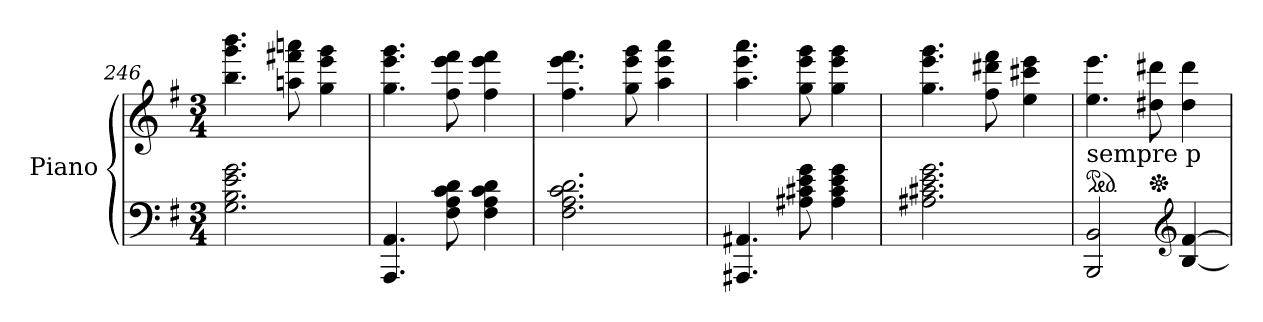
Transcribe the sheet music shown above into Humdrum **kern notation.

**kern	**kern
*part1	*part1
*staff2	*staff1
*I"Piano	*
*I'Pno	*
!!LO:PB:g=z
*clefF4	*clefG2
*k[f#]	*k[f#]
*G:	*G:
*M3/4	*M3/4
=246	=246
2.G\ 2.B\ 2.e\ 2.g\	4.bb\ 4.ggg\ 4.bbb\
.	8aan\ 8fff#X\ 8aaan\
.	4gg\ 4eee\ 4ggg\
=247	=247
4.AAA/ 4.AA/	4.gg\ 4.eee\ 4.ggg\
8F#\ 8A\ 8c\ 8d\	8ff#\ 8eee\ 8fff#\
4F#\ 4A\ 4c\ 4d\	4ff#\ 4eee\ 4fff#\
=248	=248
2.F#\ 2.A\ 2.c\ 2.d\	4.ff#\ 4.eee\ 4.fff#\
.	8gg\ 8eee\ 8ggg\
.	4aa\ 4eee\ 4aaa\
=249	=249
4.AAA#X/ 4.AA#X/	4.aa\ 4.eee\ 4.aaa\
8A#X\ 8c#X\ 8e\ 8g\	8gg\ 8eee\ 8ggg\
4A#\ 4c#\ 4e\ 4g\	4gg\ 4eee\ 4ggg\
=250	=250
2.A#X\ 2.c#X\ 2.e\ 2.g\	4.gg\ 4.eee\ 4.ggg\
.	8ff#\ 8ddd#X\ 8fff#\
.	4ee\ 4ccc#X\ 4eee\
!!LO:PB:g=z
=251	=251
*	*ped
!	!LO:TX:b:t=sempre p
2BBB/ 2BB/	4.ee\ 4.eee\
*	*Xped
.	8dd#X\ 8ddd#X\
*clefG2	*
[4B/ [4f#/	4dd#\ 4ddd#\
=	=
*-	*-
